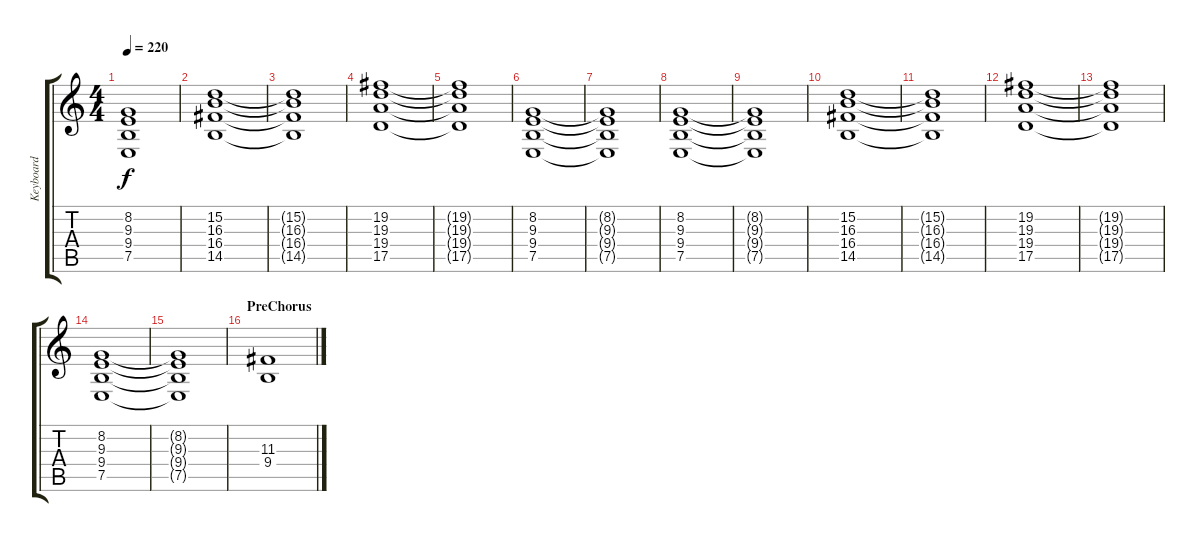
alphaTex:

\track ("Keyboard" "Keyboard") {instrument synthbrass1}
\staff {score tabs}
\tuning (E4 B3 G3 D3 A2 E2) {hide}
\ts (4 4)
\tempo 220
\clef g2
\ks c
(8.2{t} 9.3{t} 9.4{t} 7.5{t}).1{dy f} |
(15.2 16.3 16.4 14.5).1 |
(15.2{t} 16.3{t} 16.4{t} 14.5{t}).1 |
(19.2 19.3 19.4 17.5).1 |
(19.2{t} 19.3{t} 19.4{t} 17.5{t}).1 |
(8.2 9.3 9.4 7.5).1 |
(8.2{t} 9.3{t} 9.4{t} 7.5{t}).1 |
(8.2 9.3 9.4 7.5).1 |
(8.2{t} 9.3{t} 9.4{t} 7.5{t}).1 |
(15.2 16.3 16.4 14.5).1 |
(15.2{t} 16.3{t} 16.4{t} 14.5{t}).1 |
(19.2 19.3 19.4 17.5).1 |
(19.2{t} 19.3{t} 19.4{t} 17.5{t}).1 |
(8.2 9.3 9.4 7.5).1 |
(8.2{t} 9.3{t} 9.4{t} 7.5{t}).1 |
\section ("" "PreChorus")
(11.3 9.4).1
